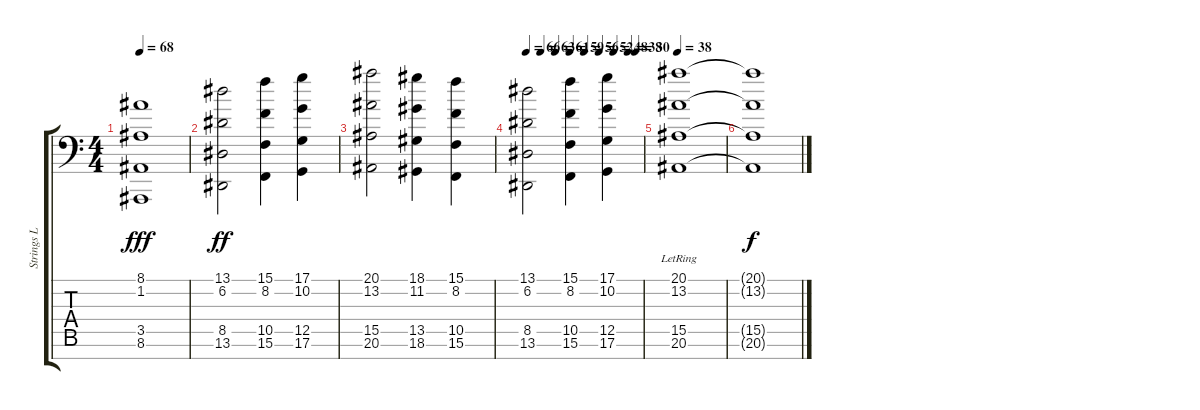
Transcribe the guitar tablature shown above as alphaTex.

\track ("Strings L" "Strings L") {instrument stringensemble2}
\staff {score tabs}
\tuning (D4 A3 F3 C3 G2 D1 A0) {hide}
\ts (4 4)
\tempo 68
\clef f4
\ks c
(8.1 1.2 3.5 8.6).1{dy fff} |
(13.1 6.2 8.5 13.6).2{dy ff} (15.1 8.2 10.5 15.6).4 (17.1 10.2 12.5 17.6).4 |
(20.1 13.2 15.5 20.6).2 (18.1 11.2 13.5 18.6).4 (15.1 8.2 10.5 15.6).4 |
\tempo 66
\tempo (63 0.125)
\tempo (61 0.25)
\tempo (59 0.375)
\tempo (56 0.5)
\tempo (52 0.625)
\tempo (48 0.75)
\tempo (38 0.875)
\tempo (30 0.9375)
(13.1 6.2 8.5 13.6).2 (15.1 8.2 10.5 15.6).4 (17.1 10.2 12.5 17.6).4 |
\tempo 38
(20.1{lr} 13.2{lr} 15.5{lr} 20.6{lr}).1 |
(20.1{t} 13.2{t} 15.5{t} 20.6{t}).1{dy f}
